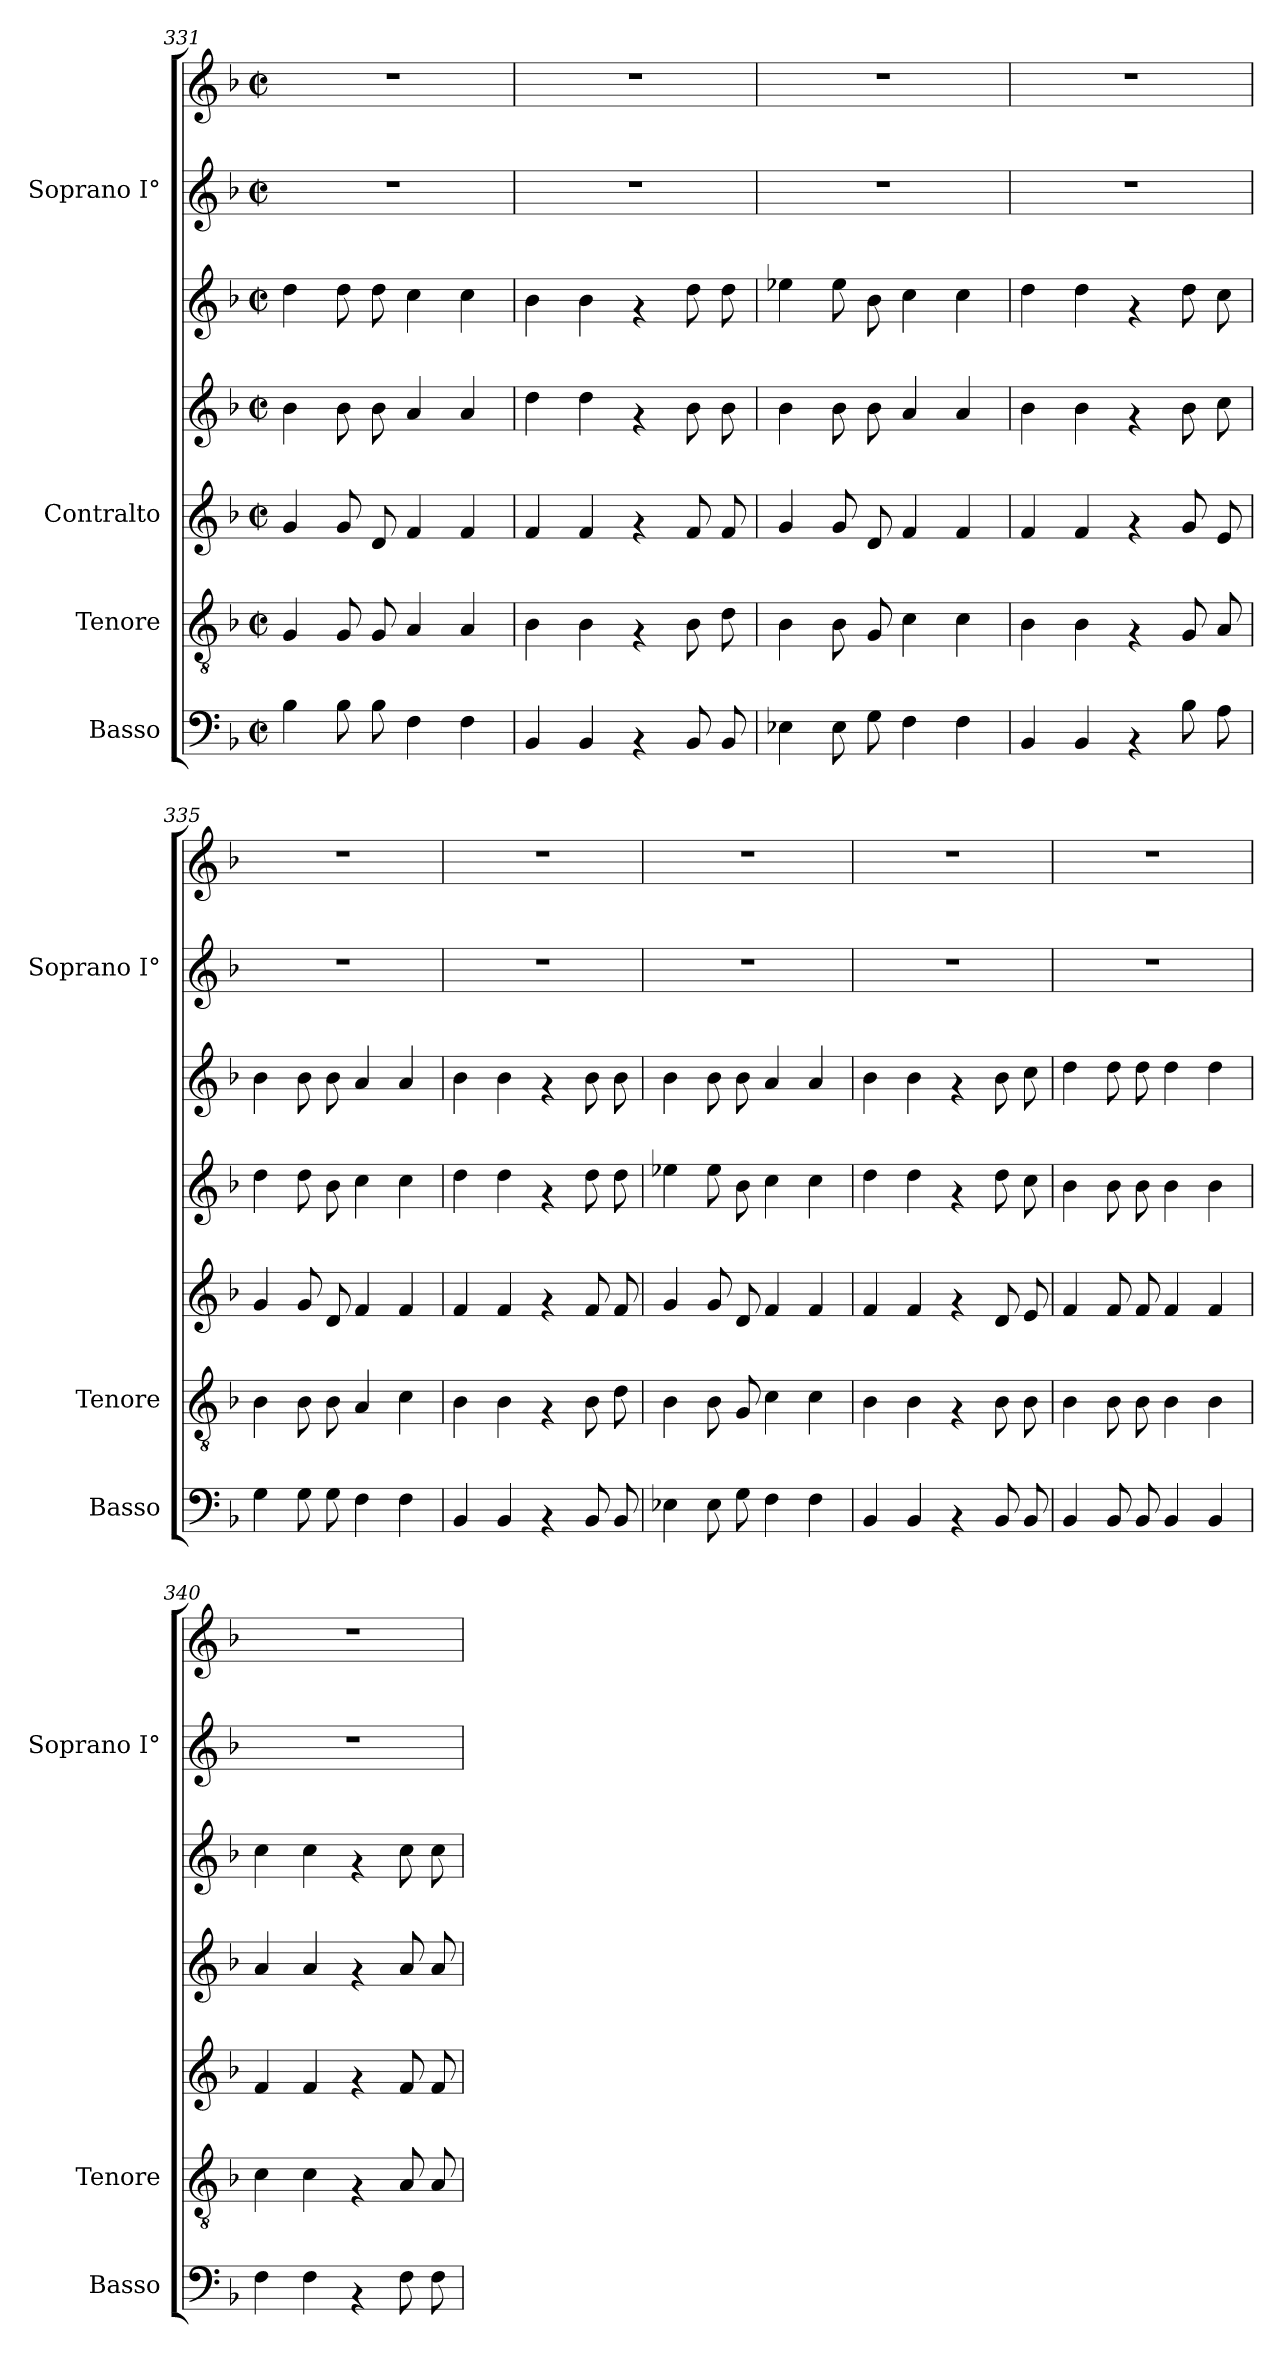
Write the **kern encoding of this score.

**kern	**kern	**kern	**kern	**kern	**kern	**kern
*part6	*part5	*part4	*part3	*part2	*part1	*part1
*staff7	*staff6	*staff5	*staff4	*staff3	*staff2	*staff1
*I"Basso	*I"Tenore	*I"Contralto	*	*	*I"Soprano I°	*
*I'Basso	*I'Tenore	*	*	*	*I'Soprano I°	*
*clefF4	*clefGv2	*clefG2	*clefG2	*clefG2	*clefG2	*clefG2
*k[b-]	*k[b-]	*k[b-]	*k[b-]	*k[b-]	*k[b-]	*k[b-]
*F:	*F:	*F:	*F:	*F:	*F:	*F:
*M2/2	*M2/2	*M2/2	*M2/2	*M2/2	*M2/2	*M2/2
*met(c|)	*met(c|)	*met(c|)	*met(c|)	*met(c|)	*met(c|)	*met(c|)
=331	=331	=331	=331	=331	=331	=331
4B-\	4G/	4g/	4b-\	4dd\	1r	1r
8B-\	8G/	8g/	8b-\	8dd\	.	.
8B-\	8G/	8d/	8b-\	8dd\	.	.
4F\	4A/	4f/	4a/	4cc\	.	.
4F\	4A/	4f/	4a/	4cc\	.	.
=332	=332	=332	=332	=332	=332	=332
4BB-/	4B-\	4f/	4dd\	4b-\	1r	1r
4BB-/	4B-\	4f/	4dd\	4b-\	.	.
4rAA	4rF	4rf	4rf	4rf	.	.
8BB-/	8B-\	8f/	8b-\	8dd\	.	.
8BB-/	8d\	8f/	8b-\	8dd\	.	.
=333	=333	=333	=333	=333	=333	=333
4E-X\	4B-\	4g/	4b-\	4ee-X\	1r	1r
8E-\	8B-\	8g/	8b-\	8ee-\	.	.
8G\	8G/	8d/	8b-\	8b-\	.	.
4F\	4c\	4f/	4a/	4cc\	.	.
4F\	4c\	4f/	4a/	4cc\	.	.
!!LO:LB:g=z
=334	=334	=334	=334	=334	=334	=334
4BB-/	4B-\	4f/	4b-\	4dd\	1r	1r
4BB-/	4B-\	4f/	4b-\	4dd\	.	.
4rAA	4rF	4rf	4rf	4rf	.	.
8B-\	8G/	8g/	8b-\	8dd\	.	.
8A\	8A/	8e/	8cc\	8cc\	.	.
=335	=335	=335	=335	=335	=335	=335
4G\	4B-\	4g/	4dd\	4b-\	1r	1r
8G\	8B-\	8g/	8dd\	8b-\	.	.
8G\	8B-\	8d/	8b-\	8b-\	.	.
4F\	4A/	4f/	4cc\	4a/	.	.
4F\	4c\	4f/	4cc\	4a/	.	.
=336	=336	=336	=336	=336	=336	=336
4BB-/	4B-\	4f/	4dd\	4b-\	1r	1r
4BB-/	4B-\	4f/	4dd\	4b-\	.	.
4rAA	4rF	4rf	4rf	4rf	.	.
8BB-/	8B-\	8f/	8dd\	8b-\	.	.
8BB-/	8d\	8f/	8dd\	8b-\	.	.
=337	=337	=337	=337	=337	=337	=337
4E-X\	4B-\	4g/	4ee-X\	4b-\	1r	1r
8E-\	8B-\	8g/	8ee-\	8b-\	.	.
8G\	8G/	8d/	8b-\	8b-\	.	.
4F\	4c\	4f/	4cc\	4a/	.	.
4F\	4c\	4f/	4cc\	4a/	.	.
!!LO:PB:g=z
=338	=338	=338	=338	=338	=338	=338
4BB-/	4B-\	4f/	4dd\	4b-\	1r	1r
4BB-/	4B-\	4f/	4dd\	4b-\	.	.
4rAA	4rF	4rf	4rf	4rf	.	.
8BB-/	8B-\	8d/	8dd\	8b-\	.	.
8BB-/	8B-\	8e/	8cc\	8cc\	.	.
=339	=339	=339	=339	=339	=339	=339
4BB-/	4B-\	4f/	4b-\	4dd\	1r	1r
8BB-/	8B-\	8f/	8b-\	8dd\	.	.
8BB-/	8B-\	8f/	8b-\	8dd\	.	.
4BB-/	4B-\	4f/	4b-\	4dd\	.	.
4BB-/	4B-\	4f/	4b-\	4dd\	.	.
=340	=340	=340	=340	=340	=340	=340
4F\	4c\	4f/	4a/	4cc\	1r	1r
4F\	4c\	4f/	4a/	4cc\	.	.
4rAA	4rF	4rf	4rf	4rf	.	.
8F\	8A/	8f/	8a/	8cc\	.	.
8F\	8A/	8f/	8a/	8cc\	.	.
=	=	=	=	=	=	=
*-	*-	*-	*-	*-	*-	*-
